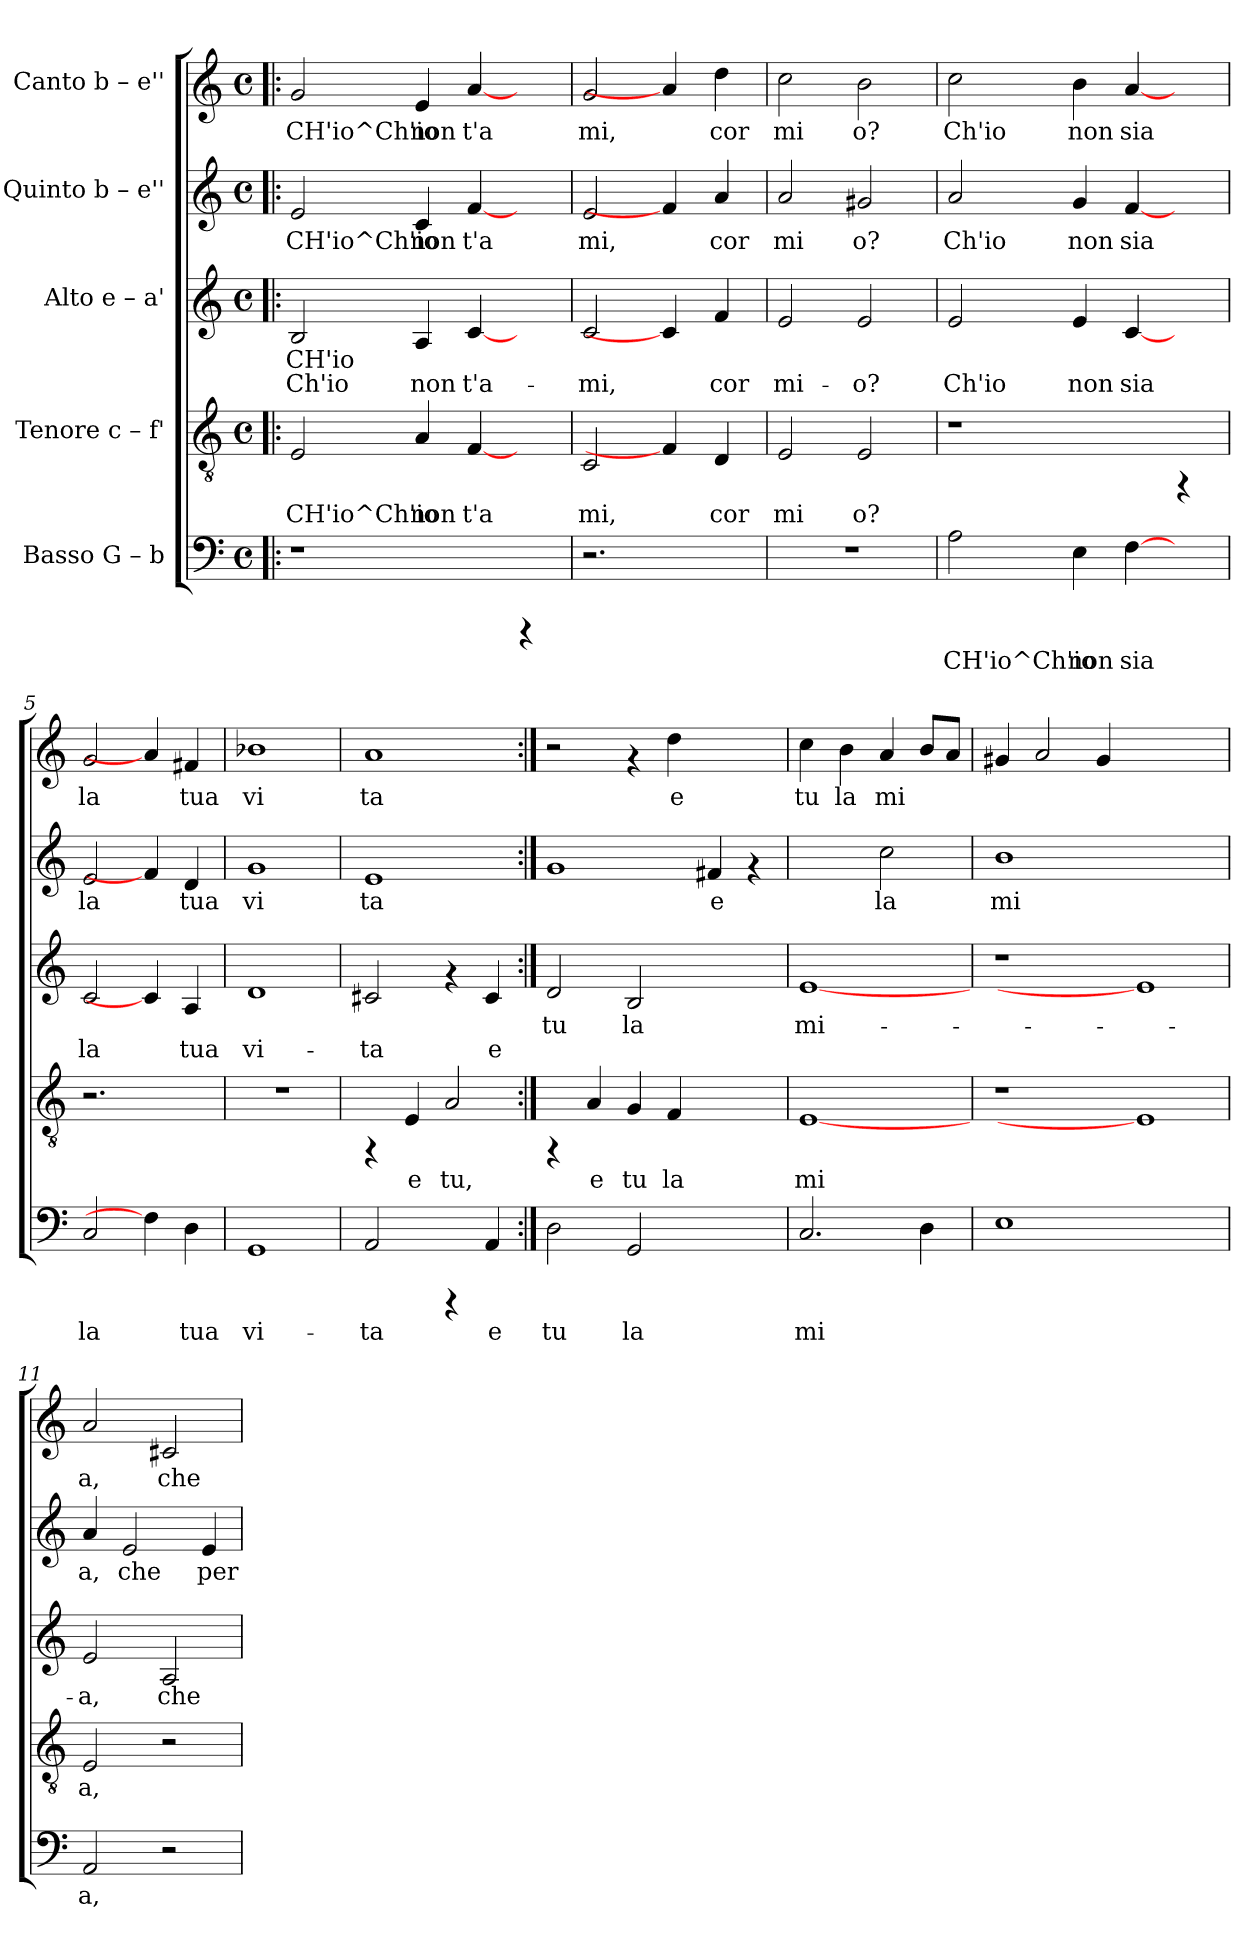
**kern	**text	**kern	**text	**kern	**text	**text	**kern	**text	**kern	**text
*part5	*part5	*part4	*part4	*part3	*part3	*part3	*part2	*part2	*part1	*part1
*staff5	*staff5	*staff4	*staff4	*staff3	*staff3	*staff3	*staff2	*staff2	*staff1	*staff1
*I"Basso  G – b	*	*I"Tenore  c – f'	*	*I"Alto  e – a'	*	*	*I"Quinto  b – e''	*	*I"Canto  b – e''	*
!!LO:PB:g=z
*stria5	*	*stria5	*	*stria5	*	*	*stria5	*	*stria5	*
*clefF4	*	*clefGv2	*	*clefG2	*	*	*clefG2	*	*clefG2	*
*k[]	*	*k[]	*	*k[]	*	*	*k[]	*	*k[]	*
*C:	*	*C:	*	*C:	*	*	*C:	*	*C:	*
*M4/4	*	*M4/4	*	*M4/4	*	*	*M4/4	*	*M4/4	*
*met(c)	*	*met(c)	*	*met(c)	*	*	*met(c)	*	*met(c)	*
=1!|:	=1!|:	=1!|:	=1!|:	=1!|:	=1!|:	=1!|:	=1!|:	=1!|:	=1!|:	=1!|:
!	!	!	!LO:LY:b:rj	!	!LO:LY:b:rj	!LO:LY:b:rj	!	!LO:LY:b:rj	!	!LO:LY:b:rj
1r	.	2E/	CH'io^Ch'io	2B/	CH'io	Ch'io	2e/	CH'io^Ch'io	2g/	CH'io^Ch'io
!	!	!	!LO:LY:b:rj	!	!LO:LY:b:rj	!LO:LY:b:rj	!	!LO:LY:b:rj	!	!LO:LY:b:rj
.	.	4A/	non	4A/	.	non	4c/	non	4e/	non
!	!	!	!LO:LY:b:rj	!	!LO:LY:b:rj	!LO:LY:b:rj	!	!LO:LY:b:rj	!	!LO:LY:b:rj
.	.	[4F/	t'a	[4c/	.	t'a-	[4f/	t'a	[4a/	t'a
4rCCC	.	4ryy	.	4ryy	.	.	4ryy	.	4ryy	.
=2	=2	=2	=2	=2	=2	=2	=2	=2	=2	=2
!	!	!	!LO:LY:b:rj	!	!LO:LY:b:rj	!LO:LY:b:rj	!	!LO:LY:b:rj	!	!LO:LY:b:rj
2.r	.	2C/	mi,	2c/	-	mi,	2e/	mi,	2g/	mi,
.	.	4F/]	.	4c/]	.	.	4f/]	.	4a/]	.
!	!	!	!LO:LY:b:rj	!	!LO:LY:b:rj	!LO:LY:b:rj	!	!LO:LY:b:rj	!	!LO:LY:b:rj
4ryy	.	4D/	cor	4f/	.	cor	4a/	cor	4dd\	cor
=3	=3	=3	=3	=3	=3	=3	=3	=3	=3	=3
!	!	!	!LO:LY:b:rj	!	!LO:LY:b:rj	!LO:LY:b:rj	!	!LO:LY:b:rj	!	!LO:LY:b:rj
1r	.	2E/	mi	2e/	.	mi-	2a/	mi	2cc\	mi
!	!	!	!LO:LY:b:rj	!	!LO:LY:b:rj	!LO:LY:b:rj	!	!LO:LY:b:rj	!	!LO:LY:b:rj
.	.	2E/	o?	2e/	-	o?	2g#X/	o?	2b\	o?
=4	=4	=4	=4	=4	=4	=4	=4	=4	=4	=4
!	!LO:LY:b:rj	!	!	!	!LO:LY:b:rj	!LO:LY:b:rj	!	!LO:LY:b:rj	!	!LO:LY:b:rj
2A\	CH'io^Ch'io	1r	.	2e/	.	Ch'io	2a/	Ch'io	2cc\	Ch'io
!	!LO:LY:b:rj	!	!	!	!LO:LY:b:rj	!LO:LY:b:rj	!	!LO:LY:b:rj	!	!LO:LY:b:rj
4E\	non	.	.	4e/	.	non	4g/	non	4b\	non
!	!LO:LY:b:rj	!	!	!	!LO:LY:b:rj	!LO:LY:b:rj	!	!LO:LY:b:rj	!	!LO:LY:b:rj
[4F\	sia	.	.	[4c/	.	sia	[4f/	sia	[4a/	sia
4ryy	.	4rFF	.	4ryy	.	.	4ryy	.	4ryy	.
=5	=5	=5	=5	=5	=5	=5	=5	=5	=5	=5
!	!LO:LY:b:rj	!	!	!	!LO:LY:b:rj	!LO:LY:b:rj	!	!LO:LY:b:rj	!	!LO:LY:b:rj
2C/	la	2.r	.	2c/	.	la	2e/	la	2g/	la
4F\]	.	.	.	4c/]	.	.	4f/]	.	4a/]	.
!	!LO:LY:b:rj	!	!	!	!LO:LY:b:rj	!LO:LY:b:rj	!	!LO:LY:b:rj	!	!LO:LY:b:rj
4D\	tua	4ryy	.	4A/	.	tua	4d/	tua	4f#X/	tua
=6	=6	=6	=6	=6	=6	=6	=6	=6	=6	=6
!	!LO:LY:b:rj	!	!	!	!LO:LY:b:rj	!LO:LY:b:rj	!	!LO:LY:b:rj	!	!LO:LY:b:rj
1GG	vi-	1r	.	1d	.	vi-	1g	vi	1b-X	vi
=7	=7	=7	=7	=7	=7	=7	=7	=7	=7	=7
!	!LO:LY:b:rj	!	!	!	!LO:LY:b:rj	!LO:LY:b:rj	!	!LO:LY:b:rj	!	!LO:LY:b:rj
2AA/	-ta	4rFF	.	2c#X/	-	ta	1e	ta	1a	ta
!	!	!	!LO:LY:b:rj	!	!	!	!	!	!	!
.	.	4E/	e	.	.	.	.	.	.	.
!	!	!	!LO:LY:b:rj	!	!	!	!	!	!	!
4rCCC	.	2A/	tu,	4rf	.	.	.	.	.	.
!	!LO:LY:b:rj	!	!	!	!LO:LY:b:rj	!LO:LY:b:rj	!	!	!	!
4AA/	e	.	.	4c#/	.	e	.	.	.	.
!!LO:LB:g=z
=8:|!	=8:|!	=8:|!	=8:|!	=8:|!	=8:|!	=8:|!	=8:|!	=8:|!	=8:|!	=8:|!
!	!LO:LY:b:rj	!	!	!	!LO:LY:b:rj	!	!	!	!	!
2D\	tu	4rFF	.	2d/	tu	.	1g	.	2r	.
!	!	!	!LO:LY:b:rj	!	!	!	!	!	!	!
.	.	4A/	e	.	.	.	.	.	.	.
!	!LO:LY:b:rj	!	!LO:LY:b:rj	!	!LO:LY:b:rj	!	!	!	!	!
2GG/	la	4G/	tu	2B/	la	.	.	.	4rf	.
!	!	!	!LO:LY:b:rj	!	!	!	!	!	!	!LO:LY:b:rj
.	.	4F/	la	.	.	.	.	.	4dd\	e
!	!	!	!	!	!	!	!	!LO:LY:b:rj	!	!
2ryy	.	2ryy	.	2ryy	.	.	4f#X/	e	2ryy	.
.	.	.	.	.	.	.	4rf	.	.	.
=9	=9	=9	=9	=9	=9	=9	=9	=9	=9	=9
!	!LO:LY:b:rj	!	!LO:LY:b:rj	!	!LO:LY:b:rj	!	!	!	!	!LO:LY:b:rj
2.C/	mi	[1E	mi	[1e	mi-	.	2ryy	.	4cc\	tu
!	!	!	!	!	!	!	!	!	!	!LO:LY:b:rj
.	.	.	.	.	.	.	.	.	4b\	la
!	!	!	!	!	!	!	!	!LO:LY:b:rj	!	!LO:LY:b:rj
.	.	.	.	.	.	.	2cc\	la	4a/	mi
!	!LO:LY:b:rj	!	!	!	!	!	!	!	!	!LO:LY:b:rj
4D\	.	.	.	.	.	.	.	.	8b/L	.
!	!	!	!	!	!	!	!	!	!	!LO:LY:b:rj
.	.	.	.	.	.	.	.	.	8a/J	.
=10	=10	=10	=10	=10	=10	=10	=10	=10	=10	=10
!	!LO:LY:b:rj	!	!	!	!	!	!	!LO:LY:b:rj	!	!LO:LY:b:rj
1E	.	1r	.	1r	.	.	1b	mi	4g#X/	.
!	!	!	!	!	!	!	!	!	!	!LO:LY:b:rj
.	.	.	.	.	.	.	.	.	2a/	.
!	!	!	!	!	!	!	!	!	!	!LO:LY:b:rj
.	.	.	.	.	.	.	.	.	4g#/	.
1ryy	.	1E]	.	1e]	.	.	1ryy	.	1ryy	.
=11	=11	=11	=11	=11	=11	=11	=11	=11	=11	=11
!	!LO:LY:b:rj	!	!LO:LY:b:rj	!	!LO:LY:b:rj	!	!	!LO:LY:b:rj	!	!LO:LY:b:rj
2AA/	a,	2E/	a,	2e/	-a,	.	4a/	a,	2a/	a,
!	!	!	!	!	!	!	!	!LO:LY:b:rj	!	!
.	.	.	.	.	.	.	2e/	che	.	.
!	!	!	!	!	!LO:LY:b:rj	!	!	!	!	!LO:LY:b:rj
2r	.	2r	.	2A/	che	.	.	.	2c#X/	che
!	!	!	!	!	!	!	!	!LO:LY:b:rj	!	!
.	.	.	.	.	.	.	4e/	per	.	.
=	=	=	=	=	=	=	=	=	=	=
*-	*-	*-	*-	*-	*-	*-	*-	*-	*-	*-
